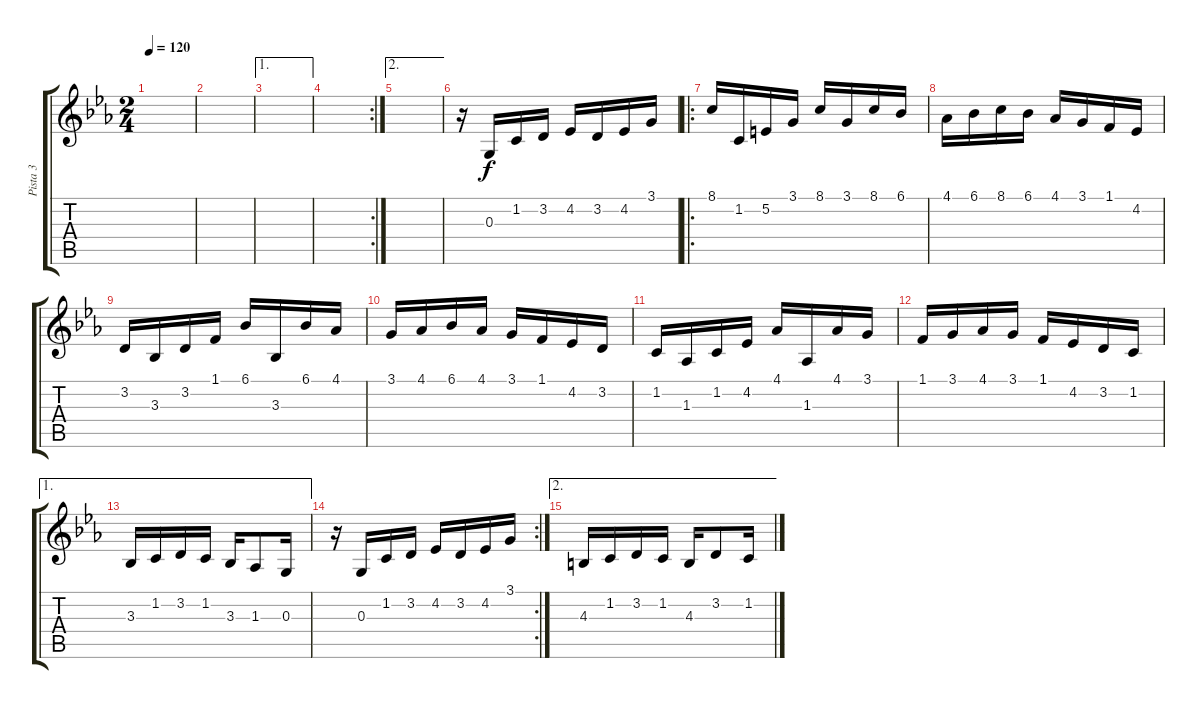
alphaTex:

\track ("Pista 3" "Pista 3") {instrument stringensemble1}
\staff {score tabs}
\tuning (E4 B3 G3 D3 A2 E2) {hide}
\ts (2 4)
\tempo 120
\clef g2
\ks cminor
|
|
\ae 1
|
\rc 2
|
\ae 2
|
r.16 0.3.16 1.2.16 3.2.16 4.2.16 3.2.16 4.2.16 3.1.16 |
\ro
8.1.16 1.2.16 5.2.16 3.1.16 8.1.16 3.1.16 8.1.16 6.1.16 |
4.1.16 6.1.16 8.1.16 6.1.16 4.1.16 3.1.16 1.1.16 4.2.16 |
3.2.16 3.3.16 3.2.16 1.1.16 6.1.16 3.3.16 6.1.16 4.1.16 |
3.1.16 4.1.16 6.1.16 4.1.16 3.1.16 1.1.16 4.2.16 3.2.16 |
1.2.16 1.3.16 1.2.16 4.2.16 4.1.16 1.3.16 4.1.16 3.1.16 |
1.1.16 3.1.16 4.1.16 3.1.16 1.1.16 4.2.16 3.2.16 1.2.16 |
\ae 1
3.3.16 1.2.16 3.2.16 1.2.16 3.3.16 1.3.8 0.3.16 |
\rc 2
r.16 0.3.16 1.2.16 3.2.16 4.2.16 3.2.16 4.2.16 3.1.16 |
\ae 2
4.3.16 1.2.16 3.2.16 1.2.16 4.3.16 3.2.8 1.2.16
